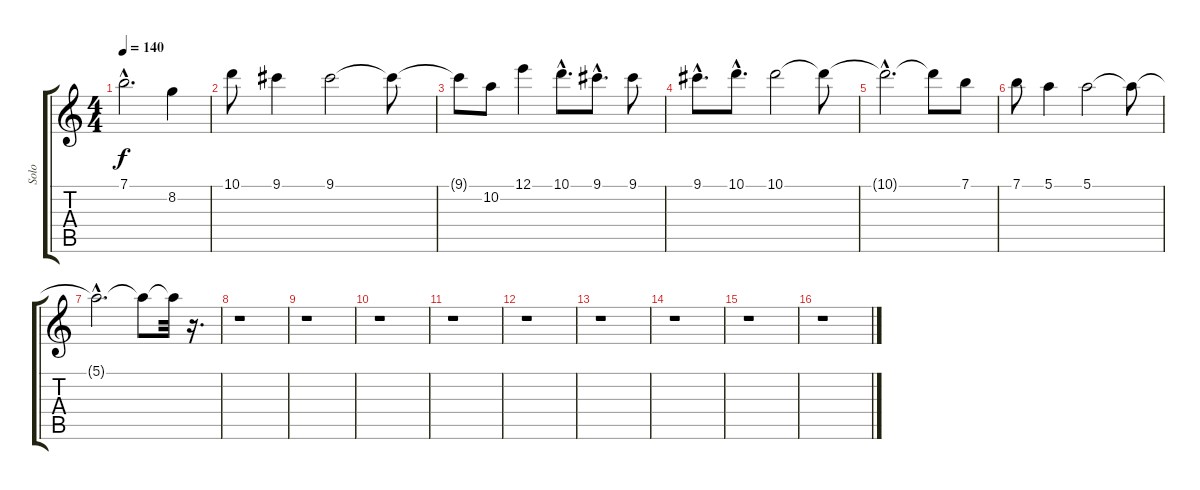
\track ("Solo" "Solo") {instrument distortionguitar}
\staff {score tabs}
\tuning (E4 B3 G3 D3 A2 E2) {hide}
\ts (4 4)
\tempo 140
\clef g2
\ks c
7.1{hac t}.2{d dy f} 8.2.4 |
10.1.8 9.1.4 9.1.2 9.1{t}.8 |
9.1{t}.8 10.2.8 12.1.4 10.1{hac}.8{d} 9.1{hac}.8{d} 9.1.8 |
9.1{hac}.8{d} 10.1{hac}.8{d} 10.1.2 10.1{t}.8 |
10.1{hac t}.2{d} 10.1{t}.8 7.1.8 |
7.1.8 5.1.4 5.1.2 5.1{t}.8 |
5.1{hac t}.2{d} 5.1{t}.8 5.1{t}.32 r.16{d} |
r.1 |
r.1 |
r.1 |
r.1 |
r.1 |
r.1 |
r.1 |
r.1 |
r.1
